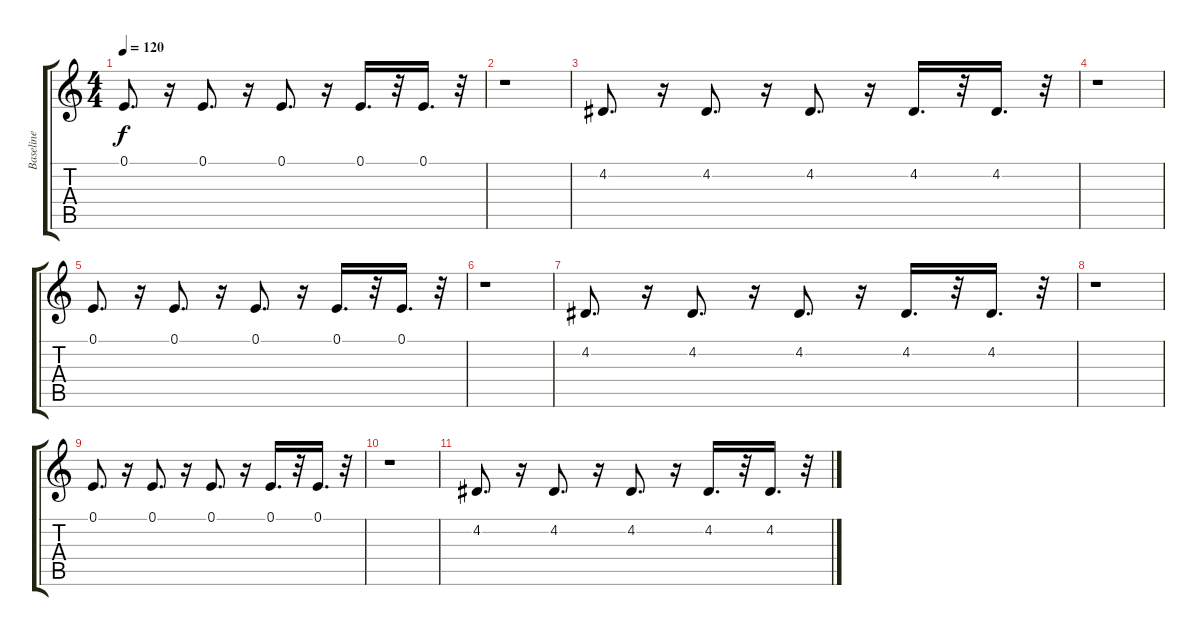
\track ("Baseline" "Baseline") {instrument dulcimer}
\staff {score tabs}
\tuning (E4 B3 G3 D3 A2 E2) {hide}
\ts (4 4)
\tempo 120
\clef g2
\ks c
0.1.8{d dy f} r.16 0.1.8{d} r.16 0.1.8{d} r.16 0.1.16{d} r.32 0.1.16{d} r.32 |
r.1 |
4.2.8{d} r.16 4.2.8{d} r.16 4.2.8{d} r.16 4.2.16{d} r.32 4.2.16{d} r.32 |
r.1 |
0.1.8{d} r.16 0.1.8{d} r.16 0.1.8{d} r.16 0.1.16{d} r.32 0.1.16{d} r.32 |
r.1 |
4.2.8{d} r.16 4.2.8{d} r.16 4.2.8{d} r.16 4.2.16{d} r.32 4.2.16{d} r.32 |
r.1 |
0.1.8{d} r.16 0.1.8{d} r.16 0.1.8{d} r.16 0.1.16{d} r.32 0.1.16{d} r.32 |
r.1 |
4.2.8{d} r.16 4.2.8{d} r.16 4.2.8{d} r.16 4.2.16{d} r.32 4.2.16{d} r.32
